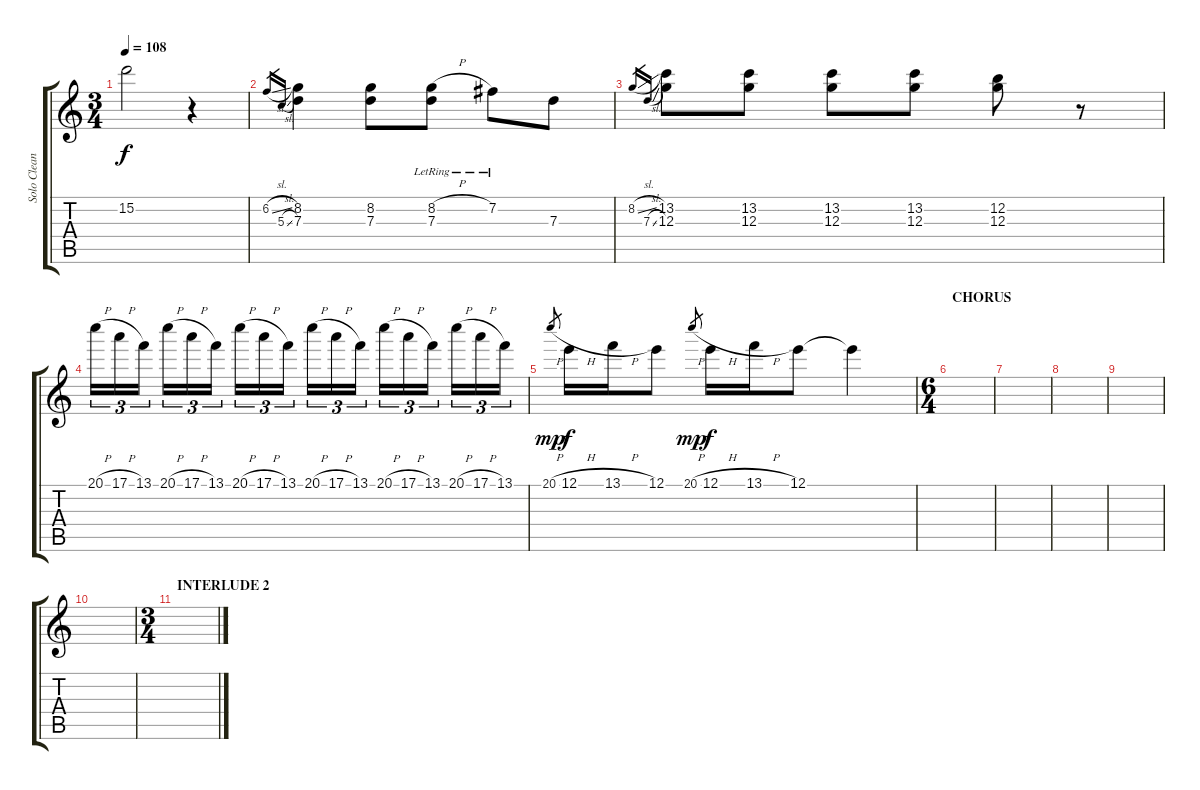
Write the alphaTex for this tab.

\track ("Solo Clean Gtr." "Solo Clean") {instrument electricguitarclean}
\staff {score tabs}
\tuning (E4 B3 G3 D3 A2 E2) {hide}
\ts (3 4)
\tempo 108
\clef g2
\ks c
15.2{t}.2{dy f} r.4 |
6.2{sl}.16{gr} 5.3{sl}.16{gr} (8.2 7.3).4 (8.2 7.3).8 (8.2{h} 7.3{lr}).8 7.2{lr}.8 7.3.8 |
8.2{sl}.16{gr} 7.3{sl}.16{gr} (13.2 12.3).8 (13.2 12.3).8 (13.2 12.3).8 (13.2 12.3).8 (12.2 12.3).8 r.8 |
20.1{h}.16{tu (3 2)} 17.1{h}.16{tu (3 2)} 13.1.16{tu (3 2)} 20.1{h}.16{tu (3 2)} 17.1{h}.16{tu (3 2)} 13.1.16{tu (3 2)} 20.1{h}.16{tu (3 2)} 17.1{h}.16{tu (3 2)} 13.1.16{tu (3 2)} 20.1{h}.16{tu (3 2)} 17.1{h}.16{tu (3 2)} 13.1.16{tu (3 2)} 20.1{h}.16{tu (3 2)} 17.1{h}.16{tu (3 2)} 13.1.16{tu (3 2)} 20.1{h}.16{tu (3 2)} 17.1{h}.16{tu (3 2)} 13.1.16{tu (3 2)} |
20.1{h}.8{gr dy mp} 12.1{h}.16{dy f} 13.1{h}.16 12.1.8 20.1{h}.8{gr dy mp} 12.1{h}.16{dy f} 13.1{h}.16 12.1.8 12.1{t}.4 |
\ts (6 4)
\section ("" "CHORUS")
|
|
|
|
|
\ts (3 4)
\section ("" "INTERLUDE 2")
